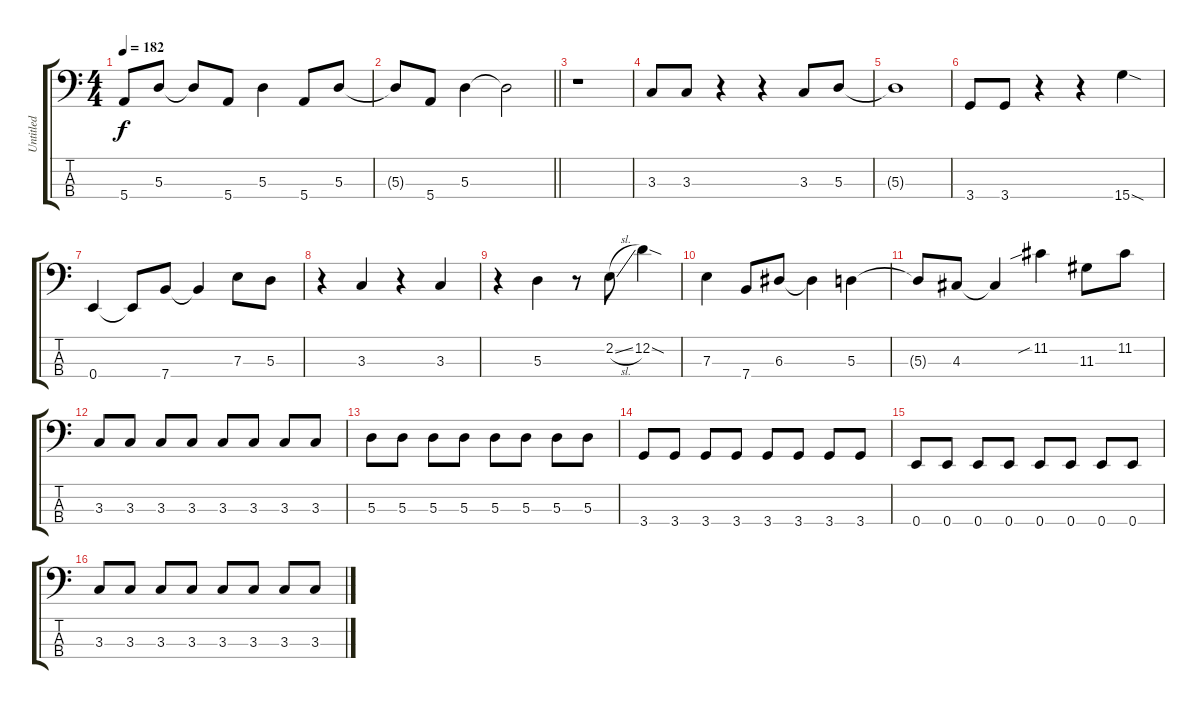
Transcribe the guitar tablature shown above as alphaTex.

\track ("Untitled" "Untitled") {instrument electricbassfinger}
\staff {score tabs}
\tuning (G2 D2 A1 E1) {hide}
\ts (4 4)
\tempo 182
\clef f4
\ks c
5.4.8{dy f} 5.3.8 5.3{t}.8 5.4.8 5.3.4 5.4.8 5.3.8 |
\barLineRight lightlight
5.3{t}.8 5.4.8 5.3.4 5.3{t}.2 |
r.1 |
3.3.8 3.3.8 r.4 r.4 3.3.8 5.3.8 |
5.3{t}.1 |
3.4.8 3.4.8 r.4 r.4 15.4{sod}.4 |
0.4.4 0.4{t}.8 7.4.8 7.4{t}.4 7.3.8 5.3.8 |
r.4 3.3.4 r.4 3.3.4 |
r.4 5.3.4 r.8 2.2{sl}.8 12.2{sod}.4 |
7.3.4 7.4.8 6.3.8 6.3{t}.4 5.3.4 |
5.3{t}.8 4.3.8 4.3{t}.4 11.2{sib}.4 11.3.8 11.2.8 |
3.3.8 3.3.8 3.3.8 3.3.8 3.3.8 3.3.8 3.3.8 3.3.8 |
5.3.8 5.3.8 5.3.8 5.3.8 5.3.8 5.3.8 5.3.8 5.3.8 |
3.4.8 3.4.8 3.4.8 3.4.8 3.4.8 3.4.8 3.4.8 3.4.8 |
0.4.8 0.4.8 0.4.8 0.4.8 0.4.8 0.4.8 0.4.8 0.4.8 |
3.3.8 3.3.8 3.3.8 3.3.8 3.3.8 3.3.8 3.3.8 3.3.8
